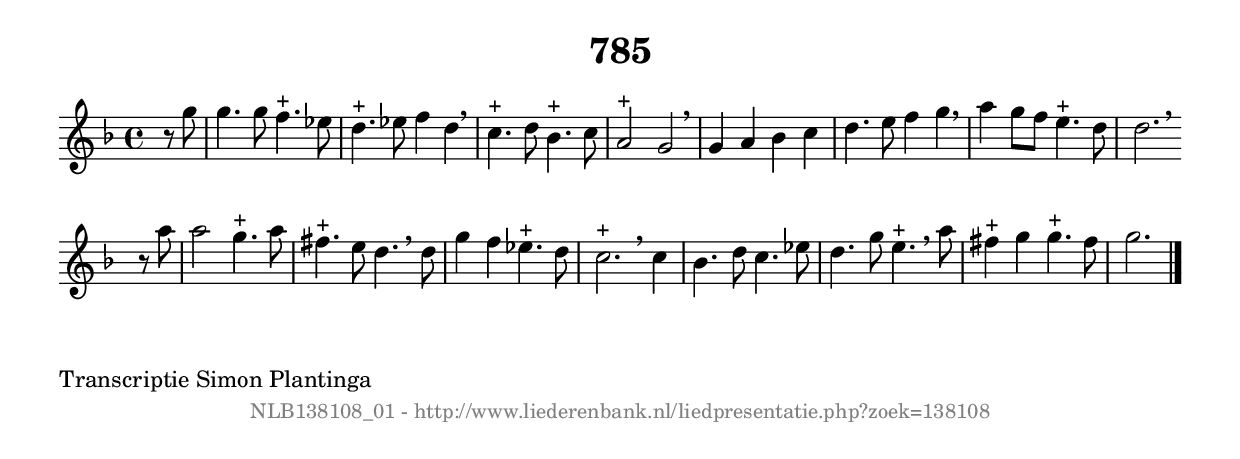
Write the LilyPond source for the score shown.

%
% produced by wce2krn 1.64 (7 June 2014)
%
\version"2.16"
#(append! paper-alist '(("long" . (cons (* 210 mm) (* 2000 mm)))))
#(set-default-paper-size "long")
sb = {\breathe}
mBreak = {\breathe }
bBreak = {\breathe }
x = {\once\override NoteHead #'style = #'cross }
gl=\glissando
itime={\override Staff.TimeSignature #'stencil = ##f }
ficta = {\once\set suggestAccidentals = ##t}
fine = {\once\override Score.RehearsalMark #'self-alignment-X = #1 \mark \markup {\italic{Fine}}}
dc = {\once\override Score.RehearsalMark #'self-alignment-X = #1 \mark \markup {\italic{D.C.}}}
dcf = {\once\override Score.RehearsalMark #'self-alignment-X = #1 \mark \markup {\italic{D.C. al Fine}}}
dcc = {\once\override Score.RehearsalMark #'self-alignment-X = #1 \mark \markup {\italic{D.C. al Coda}}}
ds = {\once\override Score.RehearsalMark #'self-alignment-X = #1 \mark \markup {\italic{D.S.}}}
dsf = {\once\override Score.RehearsalMark #'self-alignment-X = #1 \mark \markup {\italic{D.S. al Fine}}}
dsc = {\once\override Score.RehearsalMark #'self-alignment-X = #1 \mark \markup {\italic{D.S. al Coda}}}
pv = {\set Score.repeatCommands = #'((volta "1"))}
sv = {\set Score.repeatCommands = #'((volta "2"))}
tv = {\set Score.repeatCommands = #'((volta "3"))}
qv = {\set Score.repeatCommands = #'((volta "4"))}
xv = {\set Score.repeatCommands = #'((volta #f))}
\header{ tagline = ""
title = "785"
}
\score {{
\key g \dorian
\relative g'
{
\set melismaBusyProperties = #'()
\partial 32*8
\time 4/4
\tempo 4=120
\override Score.MetronomeMark #'transparent = ##t
\override Score.RehearsalMark #'break-visibility = #(vector #t #t #f)
r8 g'8 | g4. g8 f4.^"+" ees8 | d4.^"+" ees8 f4 d4 \sb | c4.^"+" d8 bes4.^"+" c8 | a2^"+" g2 | \mBreak \bar "|"
g4 a4 bes4 c4 | d4. e8 f4 g4 \sb | a4 g8 f8 e4.^"+" d8 | d2. \bar ":|:" \bBreak
r8 a'8 | a2 g4.^"+" a8 | fis4.^"+" e8 d4. \sb d8 | g4 f4 ees4.^"+" d8 | c2.^"+" \mBreak
c4 | bes4. d8 c4. ees8 | d4. g8 e4.^"+" \sb a8 | fis4^"+" g4 g4.^"+" fis8 | g2. \bar "|."
 }}
 \midi { }
 \layout {
            indent = 0.0\cm
}
}
\markup { \wordwrap-string #" 
Transcriptie Simon Plantinga
"}
\markup { \vspace #0 } \markup { \with-color #grey \fill-line { \center-column { \smaller "NLB138108_01 - http://www.liederenbank.nl/liedpresentatie.php?zoek=138108" } } }
